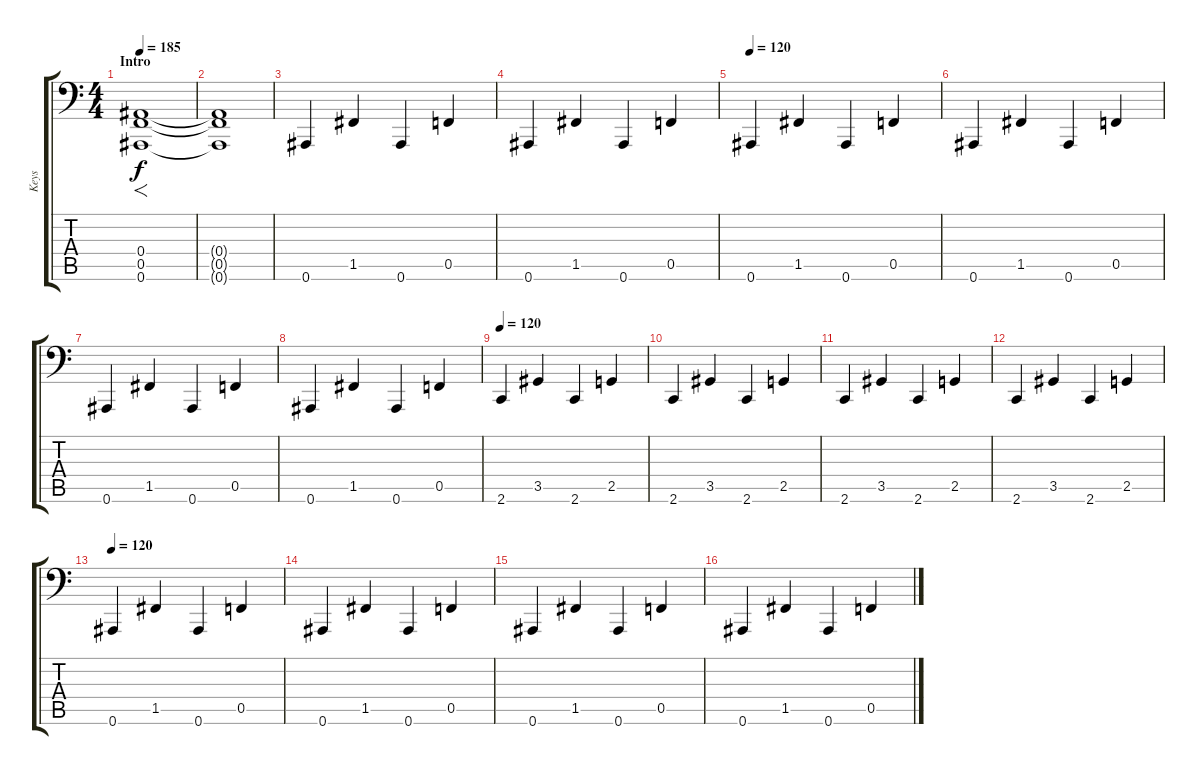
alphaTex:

\track ("Keys" "Keys") {instrument synthstrings1}
\staff {score tabs}
\tuning (C4 G3 Eb3 Bb2 F2 Bb1) {hide}
\ts (4 4)
\section ("" "Intro")
\tempo 185
\tempo 120
\tempo 185
\clef f4
\ks c
(0.4 0.5 0.6).1{f dy f instrument synthstrings1} |
(0.4{t} 0.5{t} 0.6{t}).1 |
0.6.4 1.5.4 0.6.4 0.5.4 |
0.6.4 1.5.4 0.6.4 0.5.4 |
\tempo 120
0.6.4 1.5.4 0.6.4 0.5.4 |
0.6.4 1.5.4 0.6.4 0.5.4 |
0.6.4 1.5.4 0.6.4 0.5.4 |
0.6.4 1.5.4 0.6.4 0.5.4 |
\tempo 120
2.6.4 3.5.4 2.6.4 2.5.4 |
2.6.4 3.5.4 2.6.4 2.5.4 |
2.6.4 3.5.4 2.6.4 2.5.4 |
2.6.4 3.5.4 2.6.4 2.5.4 |
\tempo 120
0.6.4 1.5.4 0.6.4 0.5.4 |
0.6.4 1.5.4 0.6.4 0.5.4 |
0.6.4 1.5.4 0.6.4 0.5.4 |
0.6.4 1.5.4 0.6.4 0.5.4
